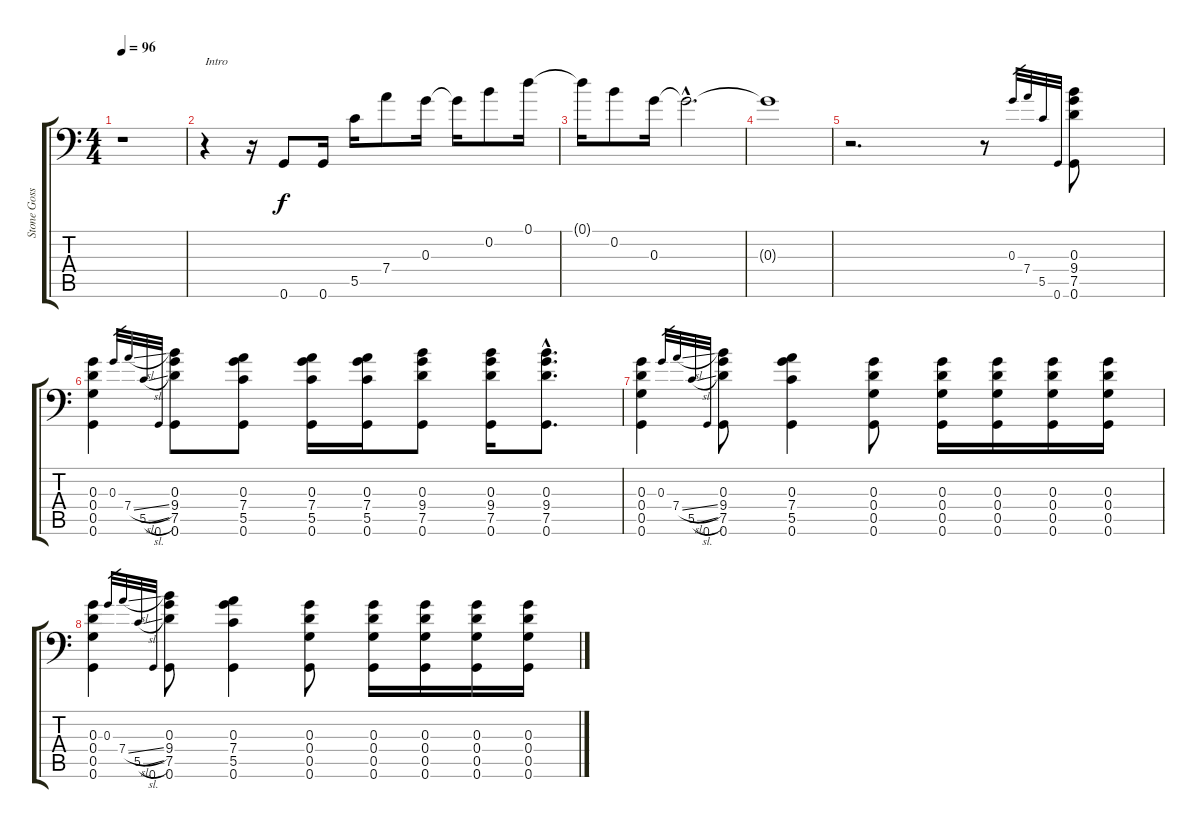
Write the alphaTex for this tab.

\track ("Stone Gossard" "Stone Goss") {instrument acousticguitarsteel}
\staff {score tabs}
\tuning (D4 B3 G3 D3 G2 G1) {hide}
\ts (4 4)
\tempo 96
\clef f4
\ks c
r.1{dy f instrument acousticguitarsteel} |
r.4{txt "Intro"} r.16 0.6.8 0.6.16 5.5.16 7.4.8 0.3.16 0.3{t}.16 0.2.8 0.1.16 |
0.1{t}.16 0.2.8 0.3.16 0.3{hac t}.2{d} |
0.3{t}.1 |
r.2{d} r.8 0.3.32{gr} 7.4.32{gr} 5.5.32{gr} 0.6.32{gr} (0.3 9.4 7.5 0.6).8 |
(0.3 0.4 0.5 0.6).4 0.3.32{gr} 7.4{sl}.32{gr} 5.5{sl}.32{gr} 0.6.32{gr} (0.3 9.4 7.5 0.6).8 (0.3 7.4 5.5 0.6).8 (0.3 7.4 5.5 0.6).16 (0.3 7.4 5.5 0.6).16 (0.3 9.4 7.5 0.6).8 (0.3 9.4 7.5 0.6).16 (0.3{hac} 9.4{hac} 7.5{hac} 0.6{hac}).8{d} |
(0.3 0.4 0.5 0.6).4 0.3.32{gr} 7.4{sl}.32{gr} 5.5{sl}.32{gr} 0.6.32{gr} (0.3 9.4 7.5 0.6).8 (0.3 7.4 5.5 0.6).4 (0.3 0.4 0.5 0.6).8 (0.3 0.4 0.5 0.6).16 (0.3 0.4 0.5 0.6).16 (0.3 0.4 0.5 0.6).16 (0.3 0.4 0.5 0.6).16 |
(0.3 0.4 0.5 0.6).4 0.3.32{gr} 7.4{sl}.32{gr} 5.5{sl}.32{gr} 0.6.32{gr} (0.3 9.4 7.5 0.6).8 (0.3 7.4 5.5 0.6).4 (0.3 0.4 0.5 0.6).8 (0.3 0.4 0.5 0.6).16 (0.3 0.4 0.5 0.6).16 (0.3 0.4 0.5 0.6).16 (0.3 0.4 0.5 0.6).16
